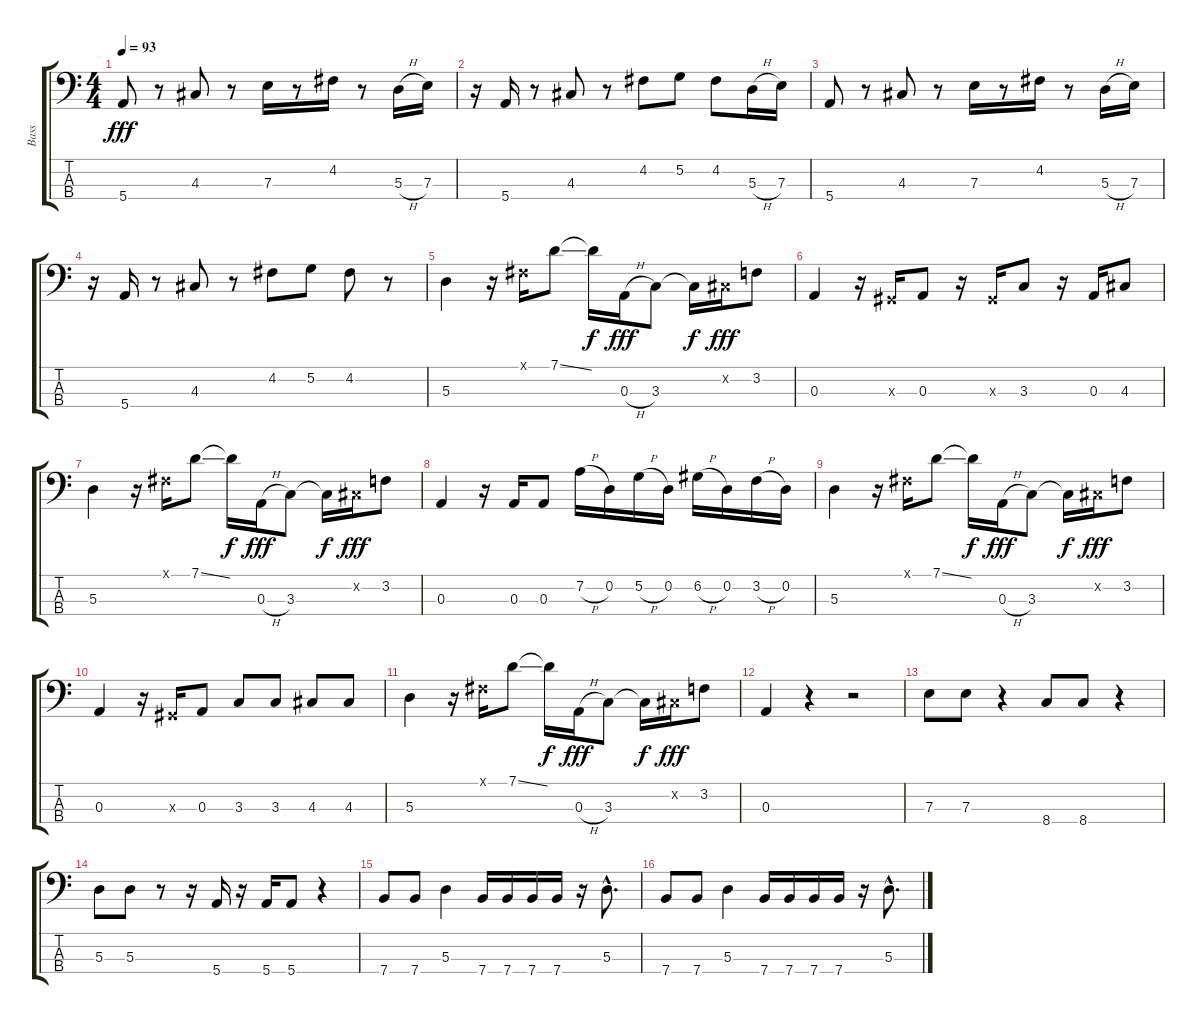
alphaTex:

\track ("Bass" "Bass") {instrument electricbassfinger}
\staff {score tabs}
\tuning (G2 D2 A1 E1) {hide}
\ts (4 4)
\tempo 93
\clef f4
\ks c
5.4.8{dy fff} r.8 4.3.8 r.8 7.3.16 r.8 4.2.16 r.8 5.3{h}.16 7.3.16 |
r.16 5.4.16 r.8 4.3.8 r.8 4.2.8 5.2.8 4.2.8 5.3{h}.16 7.3.16 |
5.4.8 r.8 4.3.8 r.8 7.3.16 r.8 4.2.16 r.8 5.3{h}.16 7.3.16 |
r.16 5.4.16 r.8 4.3.8 r.8 4.2.8 5.2.8 4.2.8 r.8 |
5.3.4 r.16 -1.1{x}.16 7.1{ss}.8 7.1{t}.16{dy f} 0.3{h}.16{dy fff} 3.3.8 3.3{t}.16{dy f} -1.2{x}.16{dy fff} 3.2.8 |
0.3.4 r.16 -1.3{x}.16 0.3.8 r.16 -1.3{x}.16 3.3.8 r.16 0.3.16 4.3.8 |
5.3.4 r.16 -1.1{x}.16 7.1{ss}.8 7.1{t}.16{dy f} 0.3{h}.16{dy fff} 3.3.8 3.3{t}.16{dy f} -1.2{x}.16{dy fff} 3.2.8 |
0.3.4 r.16 0.3.16 0.3.8 7.2{h}.16 0.2.16 5.2{h}.16 0.2.16 6.2{h}.16 0.2.16 3.2{h}.16 0.2.16 |
5.3.4 r.16 -1.1{x}.16 7.1{ss}.8 7.1{t}.16{dy f} 0.3{h}.16{dy fff} 3.3.8 3.3{t}.16{dy f} -1.2{x}.16{dy fff} 3.2.8 |
0.3.4 r.16 -1.3{x}.16 0.3.8 3.3.8 3.3.8 4.3.8 4.3.8 |
5.3.4 r.16 -1.1{x}.16 7.1{ss}.8 7.1{t}.16{dy f} 0.3{h}.16{dy fff} 3.3.8 3.3{t}.16{dy f} -1.2{x}.16{dy fff} 3.2.8 |
0.3.4 r.4 r.2 |
7.3.8 7.3.8 r.4 8.4.8 8.4.8 r.4 |
5.3.8 5.3.8 r.8 r.16 5.4.16 r.16 5.4.16 5.4.8 r.4 |
7.4.8 7.4.8 5.3.4 7.4.16 7.4.16 7.4.16 7.4.16 r.16 5.3{hac}.8{d} |
7.4.8 7.4.8 5.3.4 7.4.16 7.4.16 7.4.16 7.4.16 r.16 5.3{hac}.8{d}
